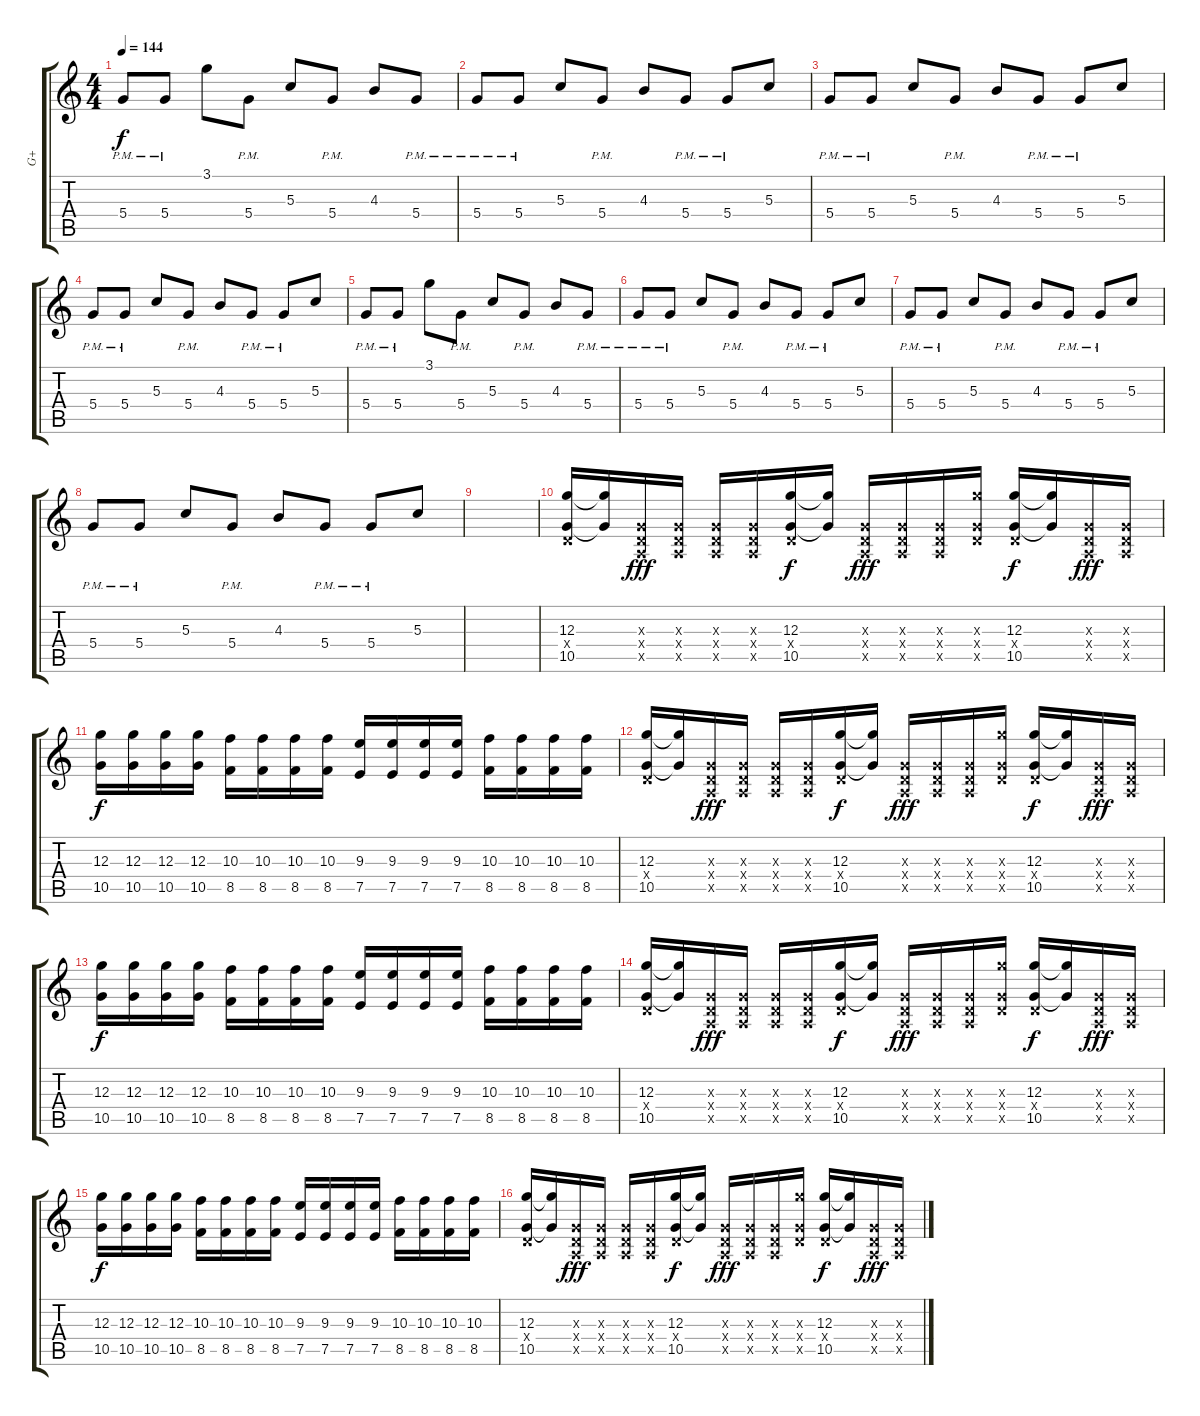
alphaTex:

\track ("G+" "G+") {instrument overdrivenguitar}
\staff {score tabs}
\tuning (E4 B3 G3 D3 A2 E2) {hide}
\ts (4 4)
\tempo 144
\clef g2
\ks c
5.4{pm}.8{dy f} 5.4{pm}.8 3.1.8 5.4{pm}.8 5.3.8 5.4{pm}.8 4.3.8 5.4{pm}.8 |
5.4{pm}.8 5.4{pm}.8 5.3.8 5.4{pm}.8 4.3.8 5.4{pm}.8 5.4{pm}.8 5.3.8 |
5.4{pm}.8 5.4{pm}.8 5.3.8 5.4{pm}.8 4.3.8 5.4{pm}.8 5.4{pm}.8 5.3.8 |
5.4{pm}.8 5.4{pm}.8 5.3.8 5.4{pm}.8 4.3.8 5.4{pm}.8 5.4{pm}.8 5.3.8 |
5.4{pm}.8 5.4{pm}.8 3.1.8 5.4{pm}.8 5.3.8 5.4{pm}.8 4.3.8 5.4{pm}.8 |
5.4{pm}.8 5.4{pm}.8 5.3.8 5.4{pm}.8 4.3.8 5.4{pm}.8 5.4{pm}.8 5.3.8 |
5.4{pm}.8 5.4{pm}.8 5.3.8 5.4{pm}.8 4.3.8 5.4{pm}.8 5.4{pm}.8 5.3.8 |
5.4{pm}.8 5.4{pm}.8 5.3.8 5.4{pm}.8 4.3.8 5.4{pm}.8 5.4{pm}.8 5.3.8 |
|
(12.3 0.4{x} 10.5).16 (12.3{t} 10.5{t}).16 (0.3{x} 0.4{x} 0.5{x}).16{dy fff} (0.3{x} 0.4{x} 0.5{x}).16 (0.3{x} 0.4{x} 0.5{x}).16 (0.3{x} 0.4{x} 0.5{x}).16 (12.3 0.4{x} 10.5).16{dy f} (12.3{t} 10.5{t}).16 (0.3{x} 0.4{x} 0.5{x}).16{dy fff} (0.3{x} 0.4{x} 0.5{x}).16 (0.3{x} 0.4{x} 0.5{x}).16 (12.3{x} 0.4{x} 10.5{x}).16 (12.3 0.4{x} 10.5).16{dy f} (12.3{t} 10.5{t}).16 (0.3{x} 0.4{x} 0.5{x}).16{dy fff} (0.3{x} 0.4{x} 0.5{x}).16 |
(12.3 10.5).16{dy f} (12.3 10.5).16 (12.3 10.5).16 (12.3 10.5).16 (10.3 8.5).16 (10.3 8.5).16 (10.3 8.5).16 (10.3 8.5).16 (9.3 7.5).16 (9.3 7.5).16 (9.3 7.5).16 (9.3 7.5).16 (10.3 8.5).16 (10.3 8.5).16 (10.3 8.5).16 (10.3 8.5).16 |
(12.3 0.4{x} 10.5).16 (12.3{t} 10.5{t}).16 (0.3{x} 0.4{x} 0.5{x}).16{dy fff} (0.3{x} 0.4{x} 0.5{x}).16 (0.3{x} 0.4{x} 0.5{x}).16 (0.3{x} 0.4{x} 0.5{x}).16 (12.3 0.4{x} 10.5).16{dy f} (12.3{t} 10.5{t}).16 (0.3{x} 0.4{x} 0.5{x}).16{dy fff} (0.3{x} 0.4{x} 0.5{x}).16 (0.3{x} 0.4{x} 0.5{x}).16 (12.3{x} 0.4{x} 10.5{x}).16 (12.3 0.4{x} 10.5).16{dy f} (12.3{t} 10.5{t}).16 (0.3{x} 0.4{x} 0.5{x}).16{dy fff} (0.3{x} 0.4{x} 0.5{x}).16 |
(12.3 10.5).16{dy f} (12.3 10.5).16 (12.3 10.5).16 (12.3 10.5).16 (10.3 8.5).16 (10.3 8.5).16 (10.3 8.5).16 (10.3 8.5).16 (9.3 7.5).16 (9.3 7.5).16 (9.3 7.5).16 (9.3 7.5).16 (10.3 8.5).16 (10.3 8.5).16 (10.3 8.5).16 (10.3 8.5).16 |
(12.3 0.4{x} 10.5).16 (12.3{t} 10.5{t}).16 (0.3{x} 0.4{x} 0.5{x}).16{dy fff} (0.3{x} 0.4{x} 0.5{x}).16 (0.3{x} 0.4{x} 0.5{x}).16 (0.3{x} 0.4{x} 0.5{x}).16 (12.3 0.4{x} 10.5).16{dy f} (12.3{t} 10.5{t}).16 (0.3{x} 0.4{x} 0.5{x}).16{dy fff} (0.3{x} 0.4{x} 0.5{x}).16 (0.3{x} 0.4{x} 0.5{x}).16 (12.3{x} 0.4{x} 10.5{x}).16 (12.3 0.4{x} 10.5).16{dy f} (12.3{t} 10.5{t}).16 (0.3{x} 0.4{x} 0.5{x}).16{dy fff} (0.3{x} 0.4{x} 0.5{x}).16 |
(12.3 10.5).16{dy f} (12.3 10.5).16 (12.3 10.5).16 (12.3 10.5).16 (10.3 8.5).16 (10.3 8.5).16 (10.3 8.5).16 (10.3 8.5).16 (9.3 7.5).16 (9.3 7.5).16 (9.3 7.5).16 (9.3 7.5).16 (10.3 8.5).16 (10.3 8.5).16 (10.3 8.5).16 (10.3 8.5).16 |
(12.3 0.4{x} 10.5).16 (12.3{t} 10.5{t}).16 (0.3{x} 0.4{x} 0.5{x}).16{dy fff} (0.3{x} 0.4{x} 0.5{x}).16 (0.3{x} 0.4{x} 0.5{x}).16 (0.3{x} 0.4{x} 0.5{x}).16 (12.3 0.4{x} 10.5).16{dy f} (12.3{t} 10.5{t}).16 (0.3{x} 0.4{x} 0.5{x}).16{dy fff} (0.3{x} 0.4{x} 0.5{x}).16 (0.3{x} 0.4{x} 0.5{x}).16 (12.3{x} 0.4{x} 10.5{x}).16 (12.3 0.4{x} 10.5).16{dy f} (12.3{t} 10.5{t}).16 (0.3{x} 0.4{x} 0.5{x}).16{dy fff} (0.3{x} 0.4{x} 0.5{x}).16
